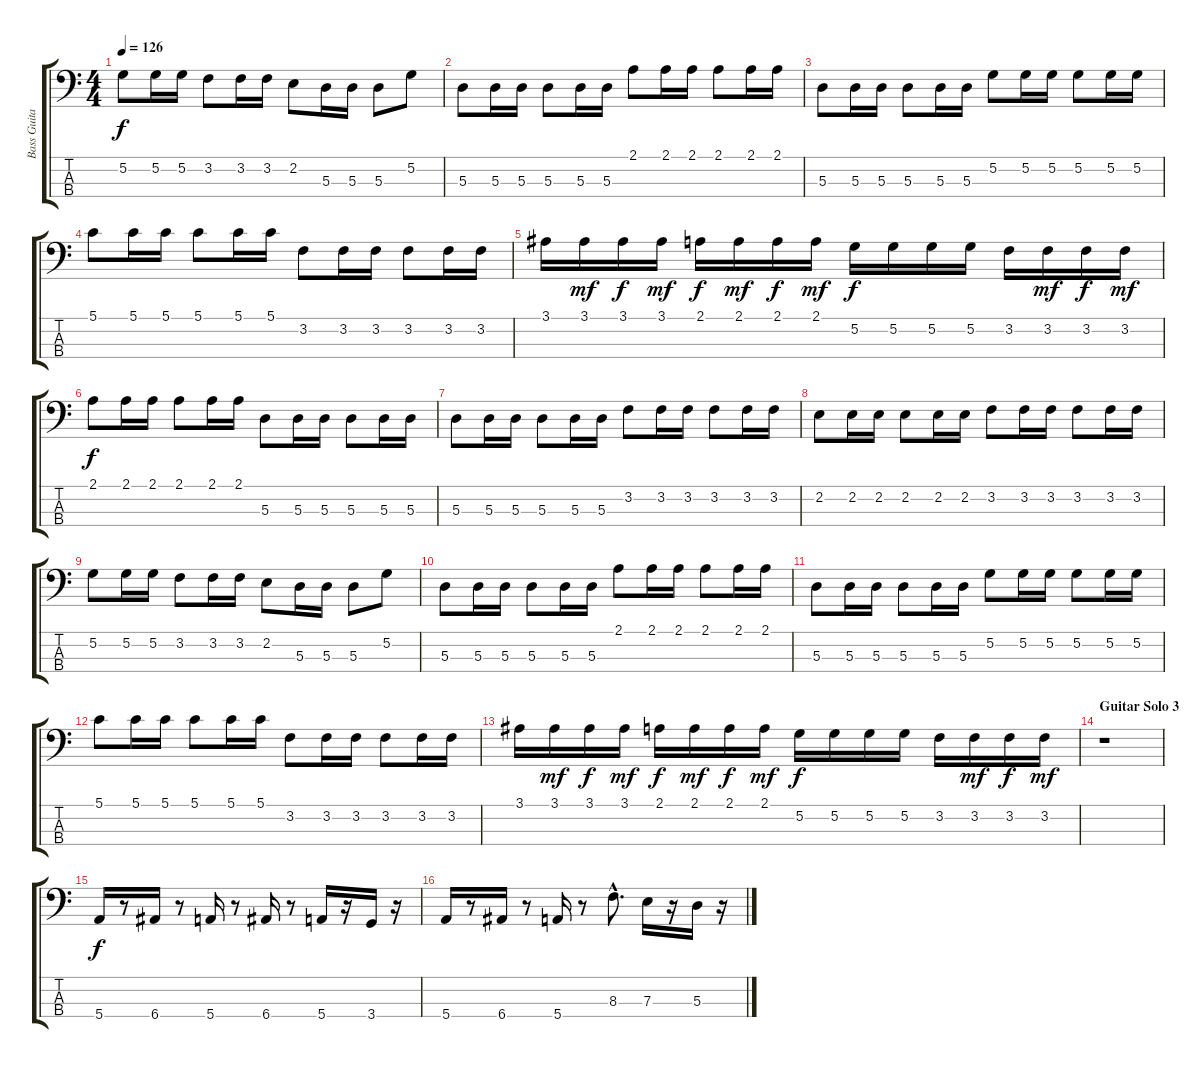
\track ("Bass Guitar" "Bass Guita") {instrument electricbasspick}
\staff {score tabs}
\tuning (G2 D2 A1 E1) {hide}
\ts (4 4)
\tempo 126
\clef f4
\ks c
5.2.8{dy f} 5.2.16 5.2.16 3.2.8 3.2.16 3.2.16 2.2.8 5.3.16 5.3.16 5.3.8 5.2.8 |
5.3.8 5.3.16 5.3.16 5.3.8 5.3.16 5.3.16 2.1.8 2.1.16 2.1.16 2.1.8 2.1.16 2.1.16 |
5.3.8 5.3.16 5.3.16 5.3.8 5.3.16 5.3.16 5.2.8 5.2.16 5.2.16 5.2.8 5.2.16 5.2.16 |
5.1.8 5.1.16 5.1.16 5.1.8 5.1.16 5.1.16 3.2.8 3.2.16 3.2.16 3.2.8 3.2.16 3.2.16 |
3.1.16 3.1.16{dy mf} 3.1.16{dy f} 3.1.16{dy mf} 2.1.16{dy f} 2.1.16{dy mf} 2.1.16{dy f} 2.1.16{dy mf} 5.2.16{dy f} 5.2.16 5.2.16 5.2.16 3.2.16 3.2.16{dy mf} 3.2.16{dy f} 3.2.16{dy mf} |
2.1.8{dy f} 2.1.16 2.1.16 2.1.8 2.1.16 2.1.16 5.3.8 5.3.16 5.3.16 5.3.8 5.3.16 5.3.16 |
5.3.8 5.3.16 5.3.16 5.3.8 5.3.16 5.3.16 3.2.8 3.2.16 3.2.16 3.2.8 3.2.16 3.2.16 |
2.2.8 2.2.16 2.2.16 2.2.8 2.2.16 2.2.16 3.2.8 3.2.16 3.2.16 3.2.8 3.2.16 3.2.16 |
5.2.8 5.2.16 5.2.16 3.2.8 3.2.16 3.2.16 2.2.8 5.3.16 5.3.16 5.3.8 5.2.8 |
5.3.8 5.3.16 5.3.16 5.3.8 5.3.16 5.3.16 2.1.8 2.1.16 2.1.16 2.1.8 2.1.16 2.1.16 |
5.3.8 5.3.16 5.3.16 5.3.8 5.3.16 5.3.16 5.2.8 5.2.16 5.2.16 5.2.8 5.2.16 5.2.16 |
5.1.8 5.1.16 5.1.16 5.1.8 5.1.16 5.1.16 3.2.8 3.2.16 3.2.16 3.2.8 3.2.16 3.2.16 |
3.1.16 3.1.16{dy mf} 3.1.16{dy f} 3.1.16{dy mf} 2.1.16{dy f} 2.1.16{dy mf} 2.1.16{dy f} 2.1.16{dy mf} 5.2.16{dy f} 5.2.16 5.2.16 5.2.16 3.2.16 3.2.16{dy mf} 3.2.16{dy f} 3.2.16{dy mf} |
\section ("" "Guitar Solo 3")
r.1 |
5.4.16{dy f} r.8 6.4.16 r.8 5.4.16 r.8 6.4.16 r.8 5.4.16 r.16 3.4.16 r.16 |
5.4.16 r.8 6.4.16 r.8 5.4.16 r.8 8.3{hac}.8{d} 7.3.16 r.16 5.3.16 r.16
